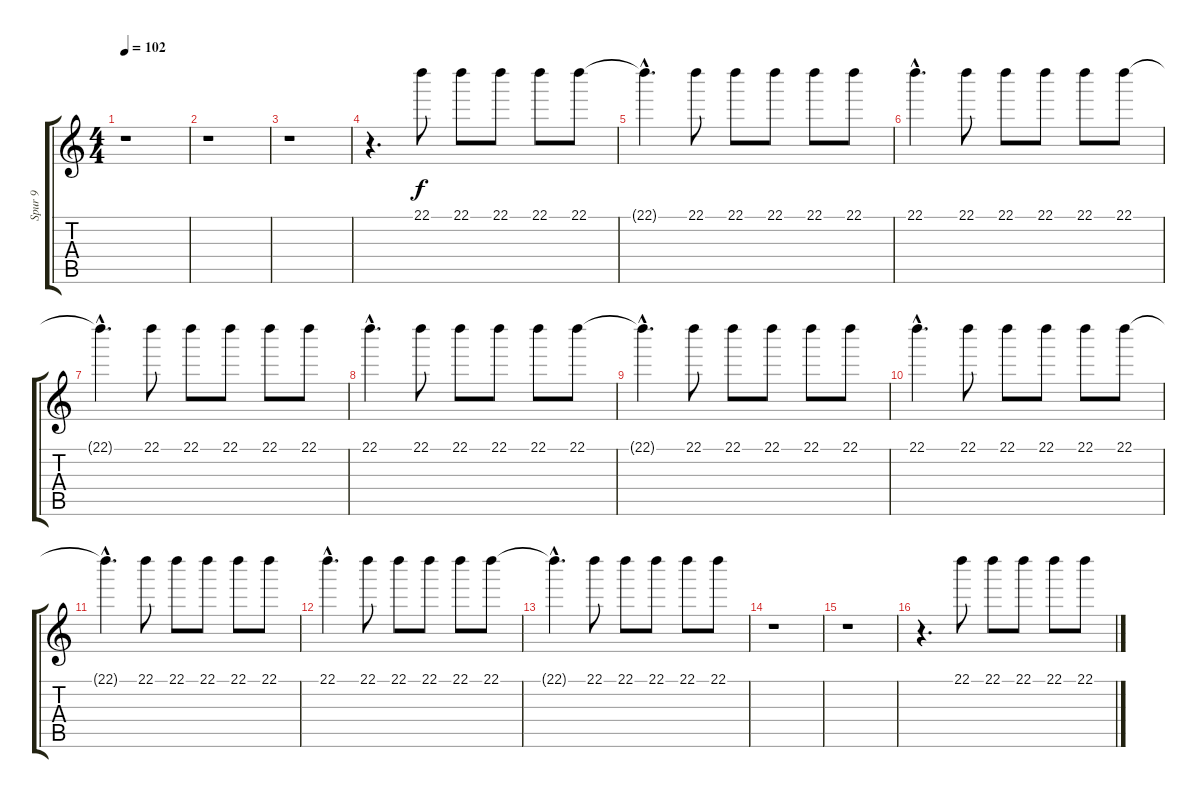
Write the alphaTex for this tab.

\track ("Spur 9" "Spur 9") {instrument electricguitarclean}
\staff {score tabs}
\tuning (E4 B3 G3 D3 A2 E2) {hide}
\ts (4 4)
\tempo 102
\clef g2
\ks c
r.1{dy f instrument electricguitarclean} |
r.1 |
r.1 |
r.4{d} 22.1.8 22.1.8 22.1.8 22.1.8 22.1.8 |
22.1{hac t}.4{d} 22.1.8 22.1.8 22.1.8 22.1.8 22.1.8 |
22.1{hac}.4{d} 22.1.8 22.1.8 22.1.8 22.1.8 22.1.8 |
22.1{hac t}.4{d} 22.1.8 22.1.8 22.1.8 22.1.8 22.1.8 |
22.1{hac}.4{d} 22.1.8 22.1.8 22.1.8 22.1.8 22.1.8 |
22.1{hac t}.4{d} 22.1.8 22.1.8 22.1.8 22.1.8 22.1.8 |
22.1{hac}.4{d} 22.1.8 22.1.8 22.1.8 22.1.8 22.1.8 |
22.1{hac t}.4{d} 22.1.8 22.1.8 22.1.8 22.1.8 22.1.8 |
22.1{hac}.4{d} 22.1.8 22.1.8 22.1.8 22.1.8 22.1.8 |
22.1{hac t}.4{d} 22.1.8 22.1.8 22.1.8 22.1.8 22.1.8 |
r.1 |
r.1 |
r.4{d} 22.1.8 22.1.8 22.1.8 22.1.8 22.1.8
